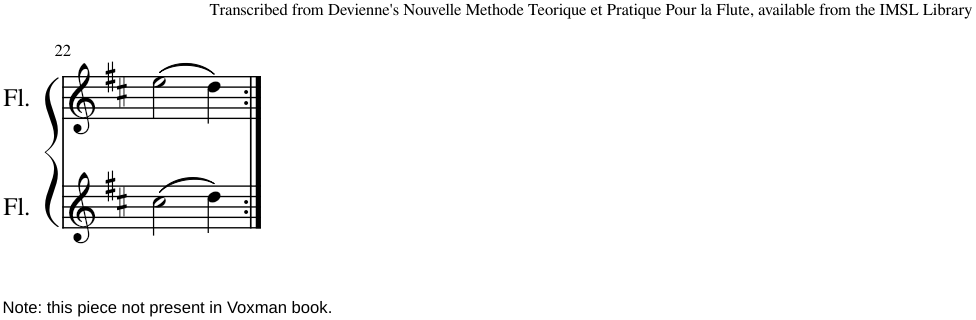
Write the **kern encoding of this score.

**kern	**kern
*part2	*part1
*staff2	*staff1
*I"Flute	*I"Flute
*I'Fl.	*I'Fl.
!!LO:PB:g=z
*clefG2	*clefG2
*k[f#c#]	*k[f#c#]
*M2/2	*M2/2
*met(c|)	*met(c|)
=22	=22
!LO:TX:b:t=Note&colon; this piece not present in Voxman book.	!
(2cc#\	(2ee\
4dd\)	4dd\)
=:|!	=:|!
*-	*-
